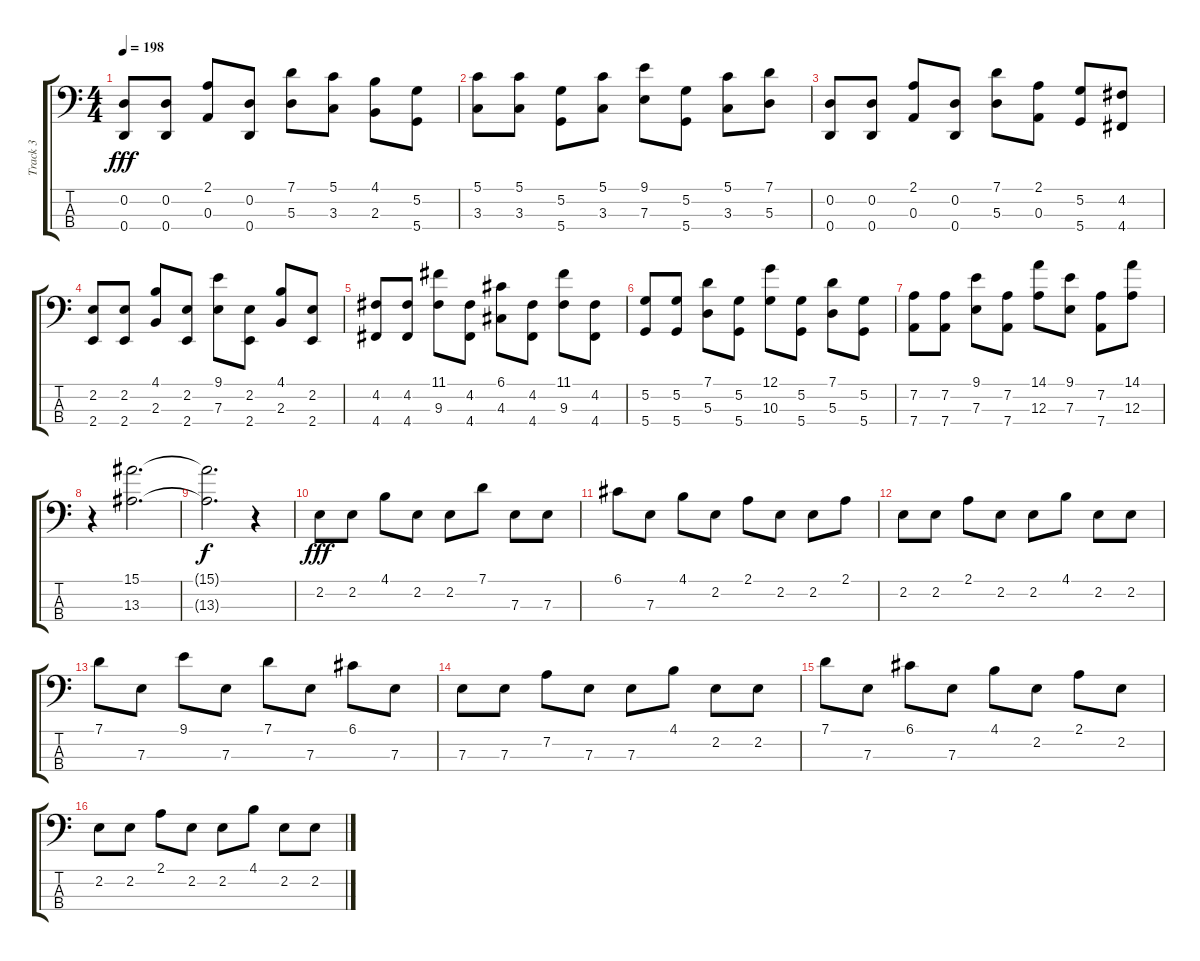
\track ("Track 3" "Track 3") {instrument electricbassfinger}
\staff {score tabs}
\tuning (G2 D2 A1 D1) {hide}
\ts (4 4)
\tempo 198
\clef f4
\ks c
(0.2 0.4).8{dy fff} (0.2 0.4).8 (2.1 0.3).8 (0.2 0.4).8 (7.1 5.3).8 (5.1 3.3).8 (4.1 2.3).8 (5.2 5.4).8 |
(5.1 3.3).8 (5.1 3.3).8 (5.2 5.4).8 (5.1 3.3).8 (9.1 7.3).8 (5.2 5.4).8 (5.1 3.3).8 (7.1 5.3).8 |
(0.2 0.4).8 (0.2 0.4).8 (2.1 0.3).8 (0.2 0.4).8 (7.1 5.3).8 (2.1 0.3).8 (5.2 5.4).8 (4.2 4.4).8 |
(2.2 2.4).8 (2.2 2.4).8 (4.1 2.3).8 (2.2 2.4).8 (9.1 7.3).8 (2.2 2.4).8 (4.1 2.3).8 (2.2 2.4).8 |
(4.2 4.4).8 (4.2 4.4).8 (11.1 9.3).8 (4.2 4.4).8 (6.1 4.3).8 (4.2 4.4).8 (11.1 9.3).8 (4.2 4.4).8 |
(5.2 5.4).8 (5.2 5.4).8 (7.1 5.3).8 (5.2 5.4).8 (12.1 10.3).8 (5.2 5.4).8 (7.1 5.3).8 (5.2 5.4).8 |
(7.2 7.4).8 (7.2 7.4).8 (9.1 7.3).8 (7.2 7.4).8 (14.1 12.3).8 (9.1 7.3).8 (7.2 7.4).8 (14.1 12.3).8 |
r.4 (15.1 13.3).2{d} |
(15.1{t} 13.3{t}).2{d dy f} r.4 |
2.2.8{dy fff} 2.2.8 4.1.8 2.2.8 2.2.8 7.1.8 7.3.8 7.3.8 |
6.1.8 7.3.8 4.1.8 2.2.8 2.1.8 2.2.8 2.2.8 2.1.8 |
2.2.8 2.2.8 2.1.8 2.2.8 2.2.8 4.1.8 2.2.8 2.2.8 |
7.1.8 7.3.8 9.1.8 7.3.8 7.1.8 7.3.8 6.1.8 7.3.8 |
7.3.8 7.3.8 7.2.8 7.3.8 7.3.8 4.1.8 2.2.8 2.2.8 |
7.1.8 7.3.8 6.1.8 7.3.8 4.1.8 2.2.8 2.1.8 2.2.8 |
2.2.8 2.2.8 2.1.8 2.2.8 2.2.8 4.1.8 2.2.8 2.2.8
